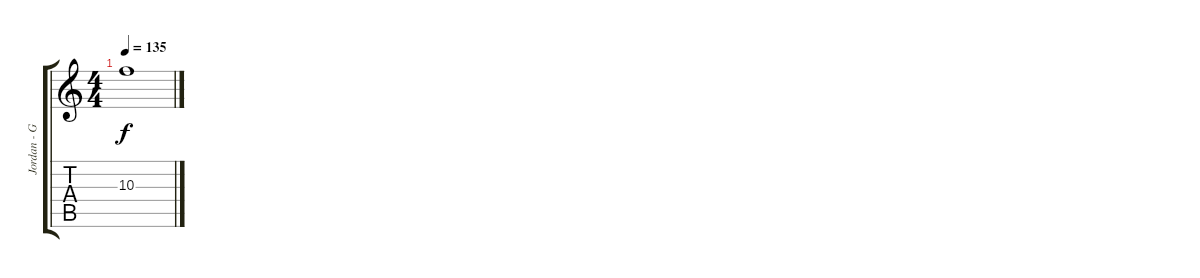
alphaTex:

\track ("Jordan - Guitar" "Jordan - G") {instrument distortionguitar}
\staff {score tabs}
\tuning (E4 B3 G3 D3 A2 E2) {hide}
\ts (4 4)
\tempo 135
\clef g2
\ks c
10.3{t}.1{dy f}
